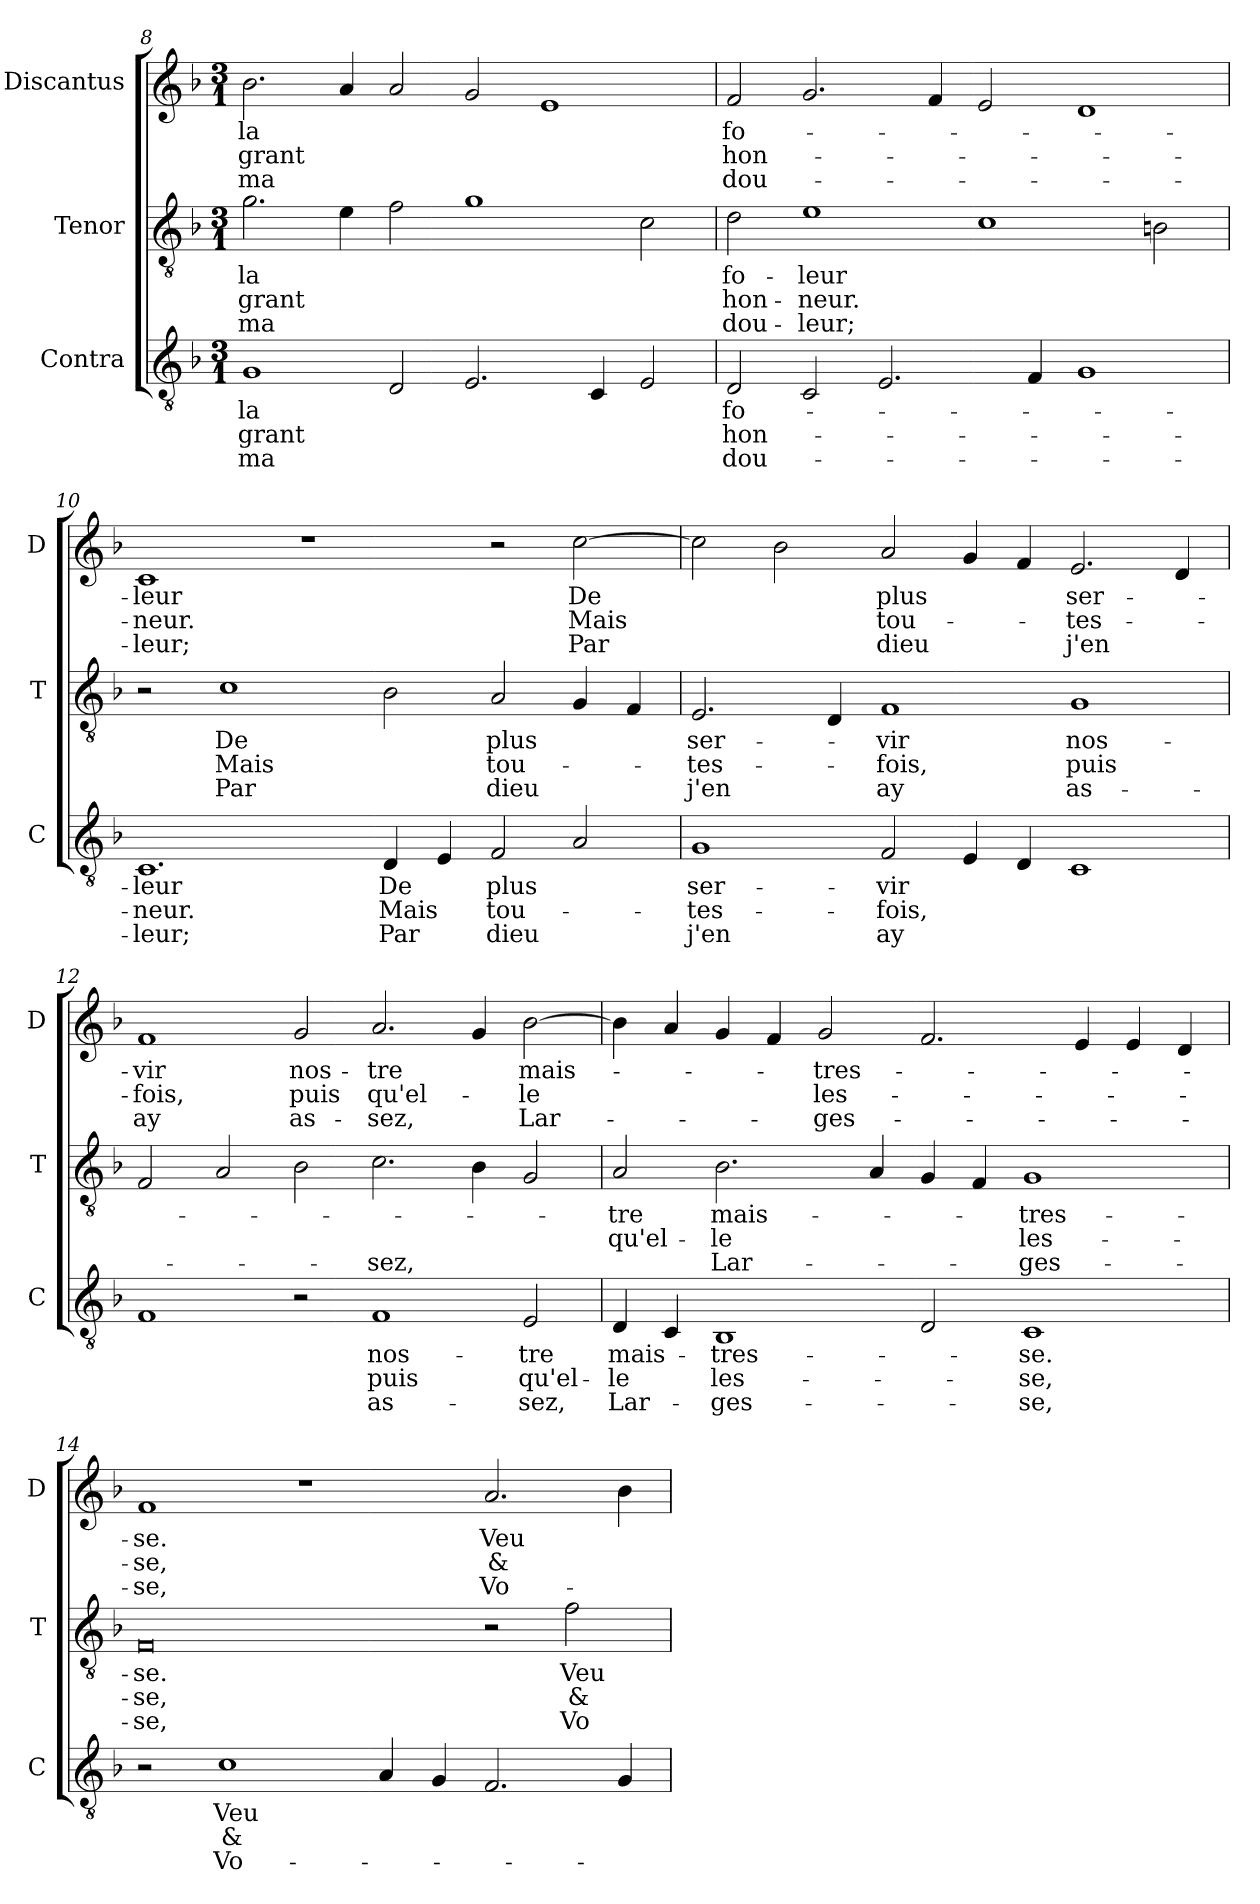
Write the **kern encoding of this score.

**kern	**text	**text	**text	**kern	**text	**text	**text	**kern	**text	**text	**text
*part3	*part3	*part3	*part3	*part2	*part2	*part2	*part2	*part1	*part1	*part1	*part1
*staff3	*staff3	*staff3	*staff3	*staff2	*staff2	*staff2	*staff2	*staff1	*staff1	*staff1	*staff1
*I"Contra	*	*	*	*I"Tenor	*	*	*	*I"Discantus	*	*	*
*I'C	*	*	*	*I'T	*	*	*	*I'D	*	*	*
*clefGv2	*	*	*	*clefGv2	*	*	*	*clefG2	*	*	*
*k[b-]	*	*	*	*k[b-]	*	*	*	*k[b-]	*	*	*
*M3/1	*	*	*	*M3/1	*	*	*	*M3/1	*	*	*
=8	=8	=8	=8	=8	=8	=8	=8	=8	=8	=8	=8
1G	la	grant	ma	2.g\	la	grant	ma	2.b-\	la	grant	ma
.	.	.	.	4e\	.	.	.	4a/	.	.	.
2D/	.	.	.	2f\	.	.	.	2a/	.	.	.
2.E/	.	.	.	1g	.	.	.	2g/	.	.	.
.	.	.	.	.	.	.	.	1e	.	.	.
4C/	.	.	.	.	.	.	.	.	.	.	.
2E/	.	.	.	2c\	.	.	.	.	.	.	.
=9	=9	=9	=9	=9	=9	=9	=9	=9	=9	=9	=9
2D/	fo-	hon-	dou-	2d\	fo-	hon-	dou-	2f/	fo-	hon-	dou-
2C/	.	.	.	1e	-leur	-neur.	-leur;	2.g/	.	.	.
2.E/	.	.	.	.	.	.	.	.	.	.	.
.	.	.	.	.	.	.	.	4f/	.	.	.
.	.	.	.	1c	.	.	.	2e/	.	.	.
4F/	.	.	.	.	.	.	.	.	.	.	.
1G	.	.	.	.	.	.	.	1d	.	.	.
.	.	.	.	2Bn\	.	.	.	.	.	.	.
=10	=10	=10	=10	=10	=10	=10	=10	=10	=10	=10	=10
1.C	-leur	-neur.	-leur;	2r	.	.	.	1c	-leur	-neur.	-leur;
.	.	.	.	1c	De	Mais	Par	.	.	.	.
.	.	.	.	.	.	.	.	1r	.	.	.
4D/	De	Mais	Par	2B-\	.	.	.	.	.	.	.
4E/	.	.	.	.	.	.	.	.	.	.	.
2F/	plus	tou-	dieu	2A/	plus	tou-	dieu	2r	.	.	.
2A/	.	.	.	4G/	.	.	.	[2cc\	De	Mais	Par
.	.	.	.	4F/	.	.	.	.	.	.	.
=11	=11	=11	=11	=11	=11	=11	=11	=11	=11	=11	=11
1G	ser-	-tes-	j'en	2.E/	ser-	-tes-	j'en	2cc\]	.	.	.
.	.	.	.	.	.	.	.	2b-\	.	.	.
.	.	.	.	4D/	.	.	.	.	.	.	.
2F/	-vir	-fois,	ay	1F	-vir	-fois,	ay	2a/	plus	tou-	dieu
4E/	.	.	.	.	.	.	.	4g/	.	.	.
4D/	.	.	.	.	.	.	.	4f/	.	.	.
1C	.	.	.	1G	nos-	puis	as-	2.e/	ser-	-tes-	j'en
.	.	.	.	.	.	.	.	4d/	.	.	.
=12	=12	=12	=12	=12	=12	=12	=12	=12	=12	=12	=12
1F	.	.	.	2F/	.	.	.	1f	-vir	-fois,	ay
.	.	.	.	2A/	.	.	.	.	.	.	.
2r	.	.	.	2B-\	.	.	.	2g/	nos-	puis	as-
1F	nos-	puis	as-	2.c\	.	.	-sez,	2.a/	-tre	qu'el-	-sez,
.	.	.	.	4B-\	.	.	.	4g/	.	.	.
2E/	-tre	qu'el-	-sez,	2G/	.	.	.	[2b-\	mais-	-le	Lar-
=13	=13	=13	=13	=13	=13	=13	=13	=13	=13	=13	=13
4D/	mais-	-le	Lar-	2A/	-tre	qu'el-	.	4b-\]	.	.	.
4C/	.	.	.	.	.	.	.	4a/	.	.	.
1BB-	-tres-	les-	-ges-	2.B-\	mais-	-le	Lar-	4g/	.	.	.
.	.	.	.	.	.	.	.	4f/	.	.	.
.	.	.	.	.	.	.	.	2g/	-tres-	les-	-ges-
.	.	.	.	4A/	.	.	.	.	.	.	.
2D/	.	.	.	4G/	.	.	.	2.f/	.	.	.
.	.	.	.	4F/	.	.	.	.	.	.	.
1C	-se.	-se,	-se,	1G	-tres-	les-	-ges-	.	.	.	.
.	.	.	.	.	.	.	.	4e/	.	.	.
.	.	.	.	.	.	.	.	4e/	.	.	.
.	.	.	.	.	.	.	.	4d/	.	.	.
=14	=14	=14	=14	=14	=14	=14	=14	=14	=14	=14	=14
2r	.	.	.	0F	-se.	-se,	-se,	1f	-se.	-se,	-se,
1c	Veu	&	Vo-	.	.	.	.	.	.	.	.
.	.	.	.	.	.	.	.	1r	.	.	.
4A/	.	.	.	.	.	.	.	.	.	.	.
4G/	.	.	.	.	.	.	.	.	.	.	.
2.F/	.	.	.	2r	.	.	.	2.a/	Veu	&	Vo-
.	.	.	.	2f\	Veu	&	Vo-	.	.	.	.
4G/	.	.	.	.	.	.	.	4b-\	.	.	.
=	=	=	=	=	=	=	=	=	=	=	=
*-	*-	*-	*-	*-	*-	*-	*-	*-	*-	*-	*-
